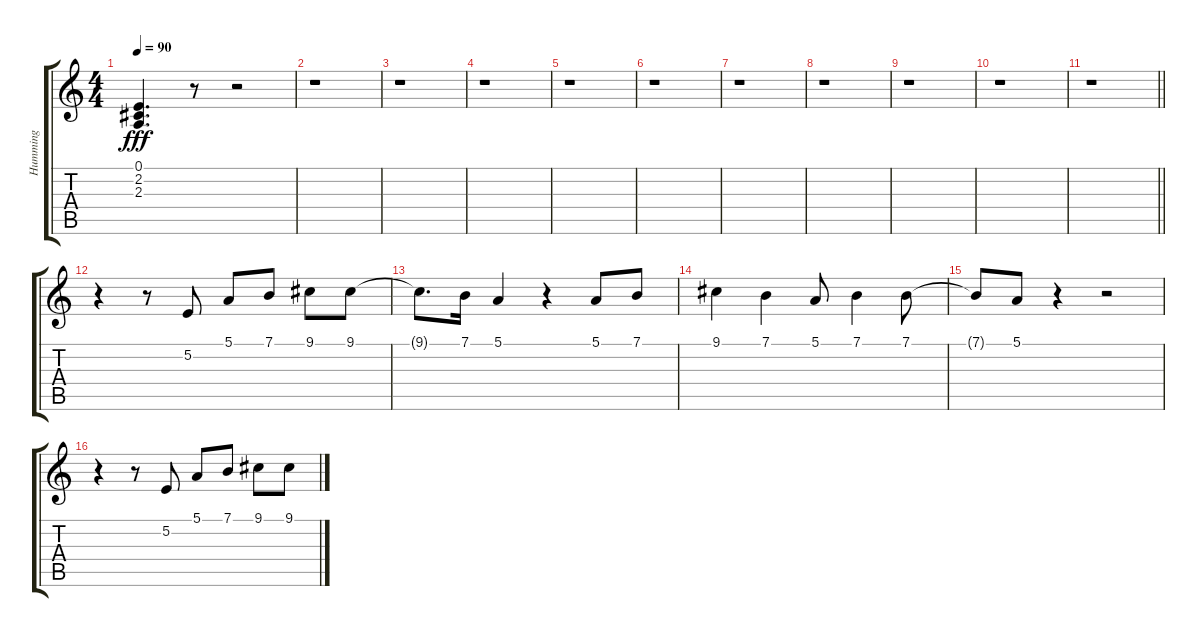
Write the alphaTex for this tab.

\track ("Humming" "Humming") {instrument synthvoice}
\staff {score tabs}
\tuning (E4 B3 G3 D3 A2 E2) {hide}
\ts (4 4)
\tempo 90
\clef g2
\ks c
(0.1{t} 2.2{t} 2.3{t}).4{d dy fff} r.8 r.2 |
r.1 |
r.1 |
r.1 |
r.1 |
r.1 |
r.1 |
r.1 |
r.1 |
r.1 |
\barLineRight lightlight
r.1 |
r.4 r.8 5.2.8{volume 16 instrument electricpiano1} 5.1.8 7.1.8 9.1.8 9.1.8 |
9.1{t}.8{d} 7.1.16 5.1.4 r.4 5.1.8 7.1.8 |
9.1.4 7.1.4 5.1.8 7.1.4 7.1.8 |
7.1{t}.8 5.1.8 r.4 r.2 |
r.4 r.8 5.2.8{volume 16 instrument electricpiano1} 5.1.8 7.1.8 9.1.8 9.1.8
